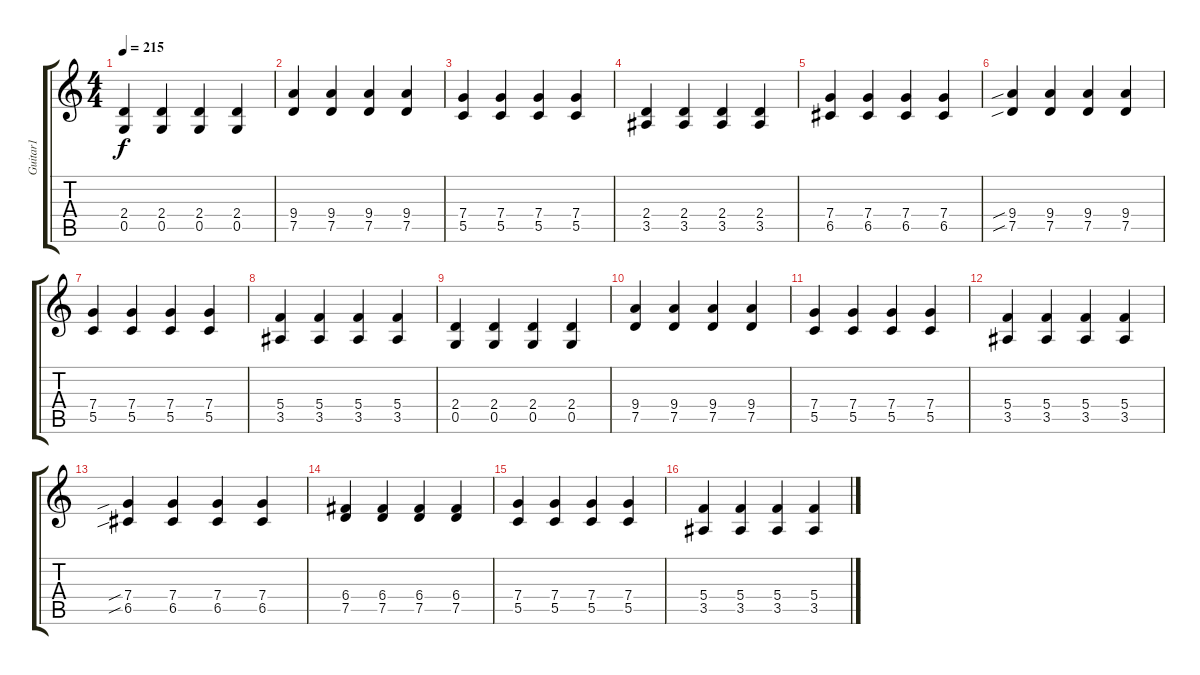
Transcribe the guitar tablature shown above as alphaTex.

\track ("Guitar1" "Guitar1") {instrument distortionguitar}
\staff {score tabs}
\tuning (E4 C4 G3 C3 G2 C2) {hide}
\ts (4 4)
\tempo 215
\clef g2
\ks c
(2.4 0.5).4{dy f} (2.4 0.5).4 (2.4 0.5).4 (2.4 0.5).4 |
(9.4 7.5).4 (9.4 7.5).4 (9.4 7.5).4 (9.4 7.5).4 |
(7.4 5.5).4 (7.4 5.5).4 (7.4 5.5).4 (7.4 5.5).4 |
(2.4 3.5).4 (2.4 3.5).4 (2.4 3.5).4 (2.4 3.5).4 |
(7.4 6.5).4 (7.4 6.5).4 (7.4 6.5).4 (7.4 6.5).4 |
(9.4{sib} 7.5{sib}).4{volume 14 instrument distortionguitar} (9.4 7.5).4 (9.4 7.5).4 (9.4 7.5).4 |
(7.4 5.5).4 (7.4 5.5).4 (7.4 5.5).4 (7.4 5.5).4 |
(5.4 3.5).4 (5.4 3.5).4 (5.4 3.5).4 (5.4 3.5).4 |
(2.4 0.5).4 (2.4 0.5).4 (2.4 0.5).4 (2.4 0.5).4 |
(9.4 7.5).4 (9.4 7.5).4 (9.4 7.5).4 (9.4 7.5).4 |
(7.4 5.5).4 (7.4 5.5).4 (7.4 5.5).4 (7.4 5.5).4 |
(5.4 3.5).4 (5.4 3.5).4 (5.4 3.5).4 (5.4 3.5).4 |
(7.4{sib} 6.5{sib}).4 (7.4 6.5).4 (7.4 6.5).4 (7.4 6.5).4 |
(6.4 7.5).4 (6.4 7.5).4 (6.4 7.5).4 (6.4 7.5).4 |
(7.4 5.5).4 (7.4 5.5).4 (7.4 5.5).4 (7.4 5.5).4 |
(5.4 3.5).4 (5.4 3.5).4 (5.4 3.5).4 (5.4 3.5).4
